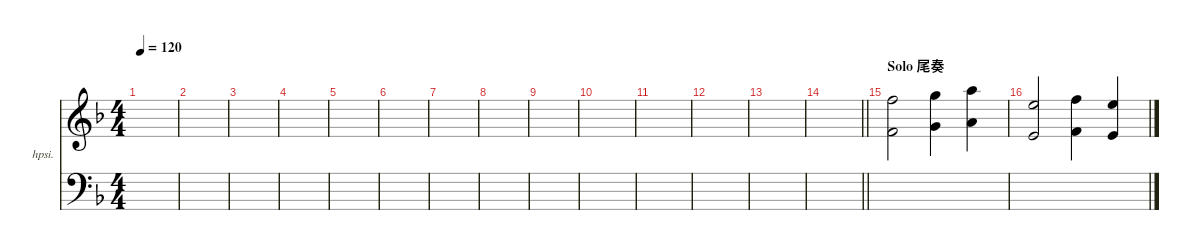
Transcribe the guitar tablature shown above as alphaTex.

\defaultSystemsLayout 4
\hideDynamics
\bracketExtendMode nobrackets
\firstSystemTrackNameOrientation horizontal
\track ("Harpsichord" "hpsi.") {instrument harpsichord}
\staff {score}
\tuning (E4 B3 G3 D3 A2 E2)
\ts (4 4)
\tempo 120
\clef g2
\ks dminor
|
|
|
|
|
|
|
|
|
|
|
|
|
\barLineRight lightlight
|
\section ("" "Solo 尾奏")
(1.1{acc forcenatural} 18.2{acc forcenatural}).2 (12.3{acc forcenatural} 15.1{acc forcenatural}).4 (14.3{acc forcenatural} 17.1{acc forcenatural}).4 |
(0.1{acc forcenatural} 21.3{acc forcenatural}).2 (10.3{acc forcenatural} 13.1{acc forcenatural}).4 (9.3{acc forcenatural} 12.1{acc forcenatural}).4
\staff {score}
\tuning (G2 D2 A1 E1 B0)
\clef f4
\ottava regular
\simile none
\ks dminor
|
|
|
|
|
|
|
|
|
|
|
|
|
\barLineRight lightlight
|
|
